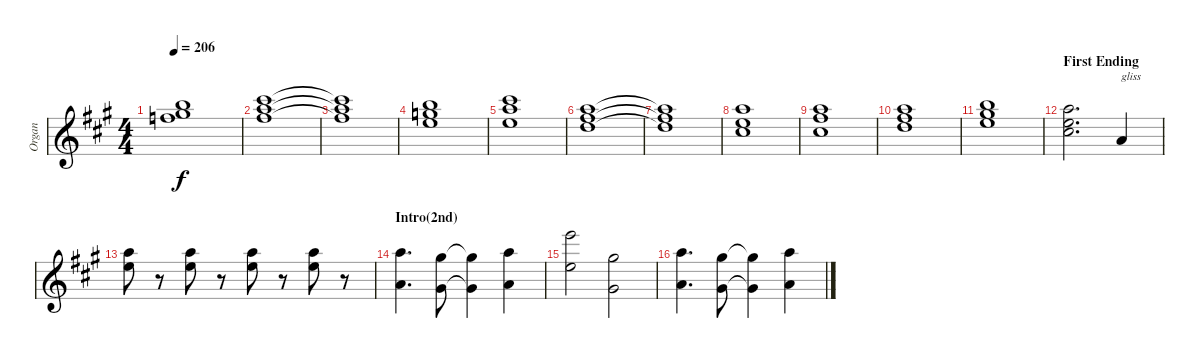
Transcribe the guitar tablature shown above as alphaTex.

\track ("Organ" "Organ") {instrument drawbarorgan}
\staff {score}
\tuning (E4 B3 G3 D3 A2 E2 B1) {hide}
\ts (4 4)
\tempo 206
\clef g2
\ks a
(19.1 21.2 22.3).1{dy f} |
(14.1 22.2 30.3).1 |
(14.1{t} 22.2{t} 30.3{t}).1 |
(12.1 20.2 28.3).1 |
(21.1 22.2 21.3).1 |
(10.1 19.2 26.3).1 |
(10.1{t} 19.2{t} 26.3{t}).1 |
(9.1 17.2 26.3).1 |
(9.1 19.2 26.3).1 |
(17.1 19.2 19.3).1 |
(12.1 21.2 28.3).1 |
\section ("" "First Ending")
(17.1 17.2 18.3).2{d} 5.1.4{txt "gliss"} |
(12.1 22.2).8 r.8 (12.1 22.2).8 r.8 (12.1 22.2).8 r.8 (12.1 22.2).8 r.8 |
\section ("" "Intro(2nd)")
(17.1 10.2).4{d} (16.1 9.2).8 (16.1{t} 9.2{t}).4 (17.1 10.2).4 |
(24.1 17.2).2 (16.1 9.2).2 |
(17.1 10.2).4{d} (16.1 9.2).8 (16.1{t} 9.2{t}).4 (17.1 10.2).4
